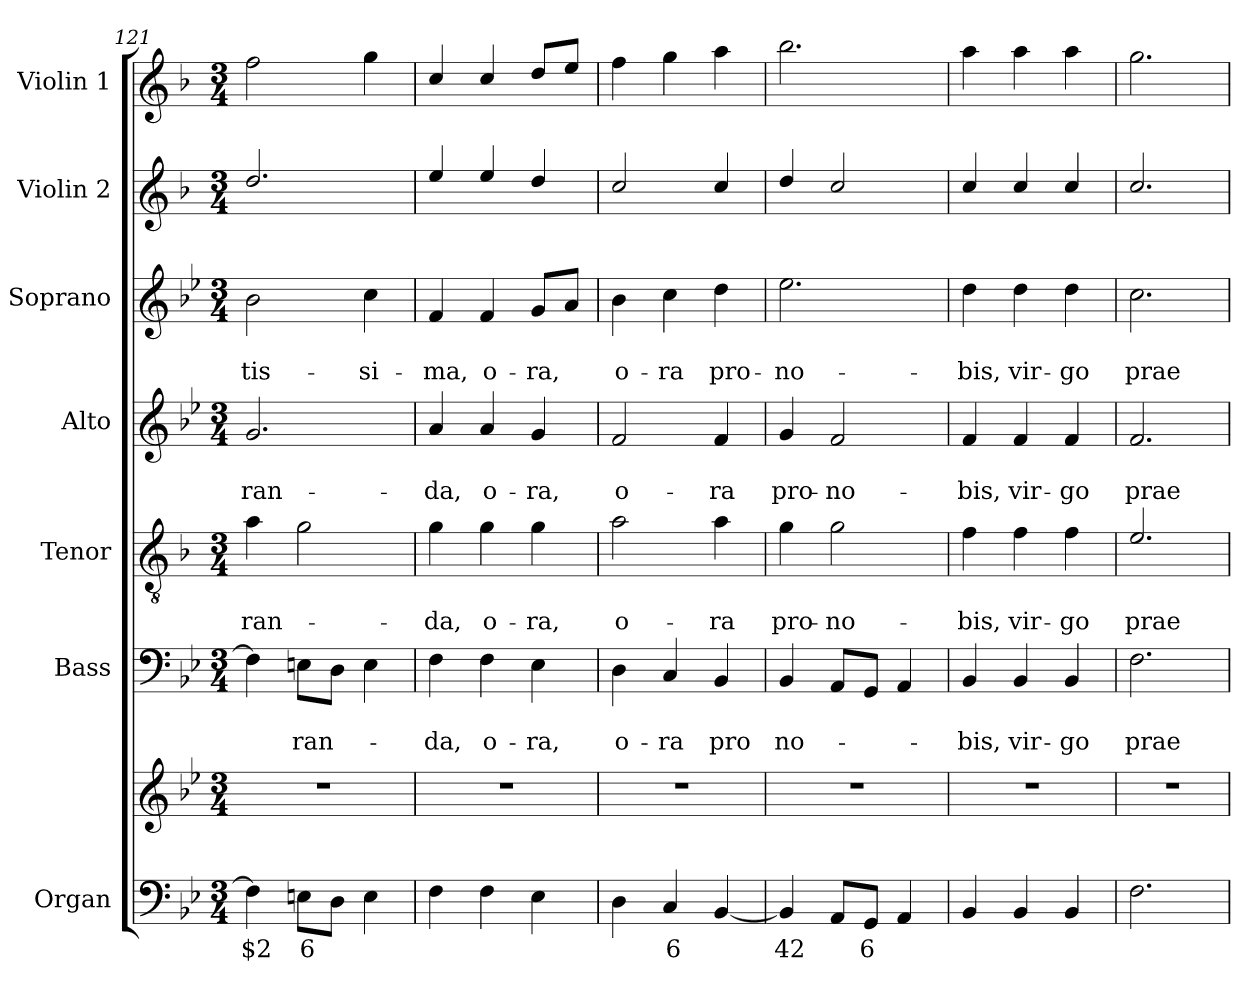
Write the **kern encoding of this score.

**kern	**text	**kern	**kern	**text	**text	**kern	**text	**text	**kern	**text	**text	**kern	**text	**text	**kern	**kern
*part7	*part7	*part7	*part6	*part6	*part6	*part5	*part5	*part5	*part4	*part4	*part4	*part3	*part3	*part3	*part2	*part1
*staff8	*staff8	*staff7	*staff6	*staff6	*staff6	*staff5	*staff5	*staff5	*staff4	*staff4	*staff4	*staff3	*staff3	*staff3	*staff2	*staff1
*I"Organ	*	*	*I"Bass	*	*	*I"Tenor	*	*	*I"Alto	*	*	*I"Soprano	*	*	*I"Violin 2	*I"Violin 1
*I'Org.	*	*	*I'B	*	*	*I'T	*	*	*I'A	*	*	*I'S	*	*	*I'Vln. 2	*I'Vln. 1
*clefF4	*	*clefG2	*clefF4	*	*	*clefGv2	*	*	*clefG2	*	*	*clefG2	*	*	*clefG2	*clefG2
*	*	*	*	*	*	*ITrd4c7	*	*	*	*	*	*	*	*	*ITrd4c7	*ITrd4c7
*k[b-e-]	*	*k[b-e-]	*k[b-e-]	*	*	*k[b-e-]	*	*	*k[b-e-]	*	*	*k[b-e-]	*	*	*k[b-e-]	*k[b-e-]
*B-:	*	*B-:	*B-:	*	*	*B-:	*	*	*B-:	*	*	*B-:	*	*	*B-:	*B-:
*M3/4	*	*M3/4	*M3/4	*	*	*M3/4	*	*	*M3/4	*	*	*M3/4	*	*	*M3/4	*M3/4
=121	=121	=121	=121	=121	=121	=121	=121	=121	=121	=121	=121	=121	=121	=121	=121	=121
!	!LO:LY:b	!	!	!	!	!	!	!	!	!	!	!	!	!	!	!
!	!	!	!	!	!	!	!	!LO:LY:b	!	!	!	!	!	!	!	!
!	!	!	!	!	!	!	!	!	!	!	!LO:LY:b	!	!	!	!	!
!	!	!	!	!	!	!	!	!	!	!	!	!	!	!LO:LY:b	!	!
4F\]	$2	2.r	4F\]	.	.	4d\	.	-ran-	2.g/	.	-ran-	2b-\	.	-tis-	2.g/	2b-\
!	!LO:LY:b	!	!	!	!	!	!	!	!	!	!	!	!	!	!	!
!	!	!	!	!	!LO:LY:b	!	!	!	!	!	!	!	!	!	!	!
8En\L	6	.	8En\L	.	-ran-	2c\	.	.	.	.	.	.	.	.	.	.
8D\J	.	.	8D\J	.	.	.	.	.	.	.	.	.	.	.	.	.
!	!	!	!	!	!	!	!	!	!	!	!	!	!	!LO:LY:b	!	!
4E\	.	.	4E\	.	.	.	.	.	.	.	.	4cc\	.	-si-	.	4cc\
=122	=122	=122	=122	=122	=122	=122	=122	=122	=122	=122	=122	=122	=122	=122	=122	=122
!	!	!	!	!	!LO:LY:b	!	!	!	!	!	!	!	!	!	!	!
!	!	!	!	!	!	!	!	!LO:LY:b	!	!	!	!	!	!	!	!
!	!	!	!	!	!	!	!	!	!	!	!LO:LY:b	!	!	!	!	!
!	!	!	!	!	!	!	!	!	!	!	!	!	!	!LO:LY:b	!	!
4F\	.	2.r	4F\	.	-da,	4c\	.	-da,	4a/	.	-da,	4f/	.	-ma,	4a/	4f/
!	!	!	!	!	!LO:LY:b	!	!	!	!	!	!	!	!	!	!	!
!	!	!	!	!	!	!	!	!LO:LY:b	!	!	!	!	!	!	!	!
!	!	!	!	!	!	!	!	!	!	!	!LO:LY:b	!	!	!	!	!
!	!	!	!	!	!	!	!	!	!	!	!	!	!	!LO:LY:b	!	!
4F\	.	.	4F\	.	o-	4c\	.	o-	4a/	.	o-	4f/	.	o-	4a/	4f/
!	!	!	!	!	!LO:LY:b	!	!	!	!	!	!	!	!	!	!	!
!	!	!	!	!	!	!	!	!LO:LY:b	!	!	!	!	!	!	!	!
!	!	!	!	!	!	!	!	!	!	!	!LO:LY:b	!	!	!	!	!
!	!	!	!	!	!	!	!	!	!	!	!	!	!	!LO:LY:b	!	!
4E-\	.	.	4E-\	.	-ra,	4c\	.	-ra,	4g/	.	-ra,	8g/L	.	-ra,	4g/	8g/L
.	.	.	.	.	.	.	.	.	.	.	.	8a/J	.	.	.	8a/J
=123	=123	=123	=123	=123	=123	=123	=123	=123	=123	=123	=123	=123	=123	=123	=123	=123
!	!	!	!	!	!LO:LY:b	!	!	!	!	!	!	!	!	!	!	!
!	!	!	!	!	!	!	!	!LO:LY:b	!	!	!	!	!	!	!	!
!	!	!	!	!	!	!	!	!	!	!	!LO:LY:b	!	!	!	!	!
!	!	!	!	!	!	!	!	!	!	!	!	!	!	!LO:LY:b	!	!
4D\	.	2.r	4D\	.	o-	2d\	.	o-	2f/	.	o-	4b-\	.	o-	2f/	4b-\
!	!LO:LY:b	!	!	!	!	!	!	!	!	!	!	!	!	!	!	!
!	!	!	!	!	!LO:LY:b	!	!	!	!	!	!	!	!	!	!	!
!	!	!	!	!	!	!	!	!	!	!	!	!	!	!LO:LY:b	!	!
4C/	6	.	4C/	.	-ra	.	.	.	.	.	.	4cc\	.	-ra	.	4cc\
!	!	!	!	!	!LO:LY:b	!	!	!	!	!	!	!	!	!	!	!
!	!	!	!	!	!	!	!	!LO:LY:b	!	!	!	!	!	!	!	!
!	!	!	!	!	!	!	!	!	!	!	!LO:LY:b	!	!	!	!	!
!	!	!	!	!	!	!	!	!	!	!	!	!	!	!LO:LY:b	!	!
[4BB-/	.	.	4BB-/	.	pro	4d\	.	-ra	4f/	.	-ra	4dd\	.	pro-	4f/	4dd\
!!LO:LB:g=z
=124	=124	=124	=124	=124	=124	=124	=124	=124	=124	=124	=124	=124	=124	=124	=124	=124
!	!LO:LY:b	!	!	!	!	!	!	!	!	!	!	!	!	!	!	!
!	!	!	!	!	!LO:LY:b	!	!	!	!	!	!	!	!	!	!	!
!	!	!	!	!	!	!	!	!LO:LY:b	!	!	!	!	!	!	!	!
!	!	!	!	!	!	!	!	!	!	!	!LO:LY:b	!	!	!	!	!
!	!	!	!	!	!	!	!	!	!	!	!	!	!	!LO:LY:b	!	!
4BB-/]	42	2.r	4BB-/	.	no-	4c\	.	pro-	4g/	.	pro-	2.ee-\	.	-no-	4g/	2.ee-\
!	!	!	!	!	!	!	!	!LO:LY:b	!	!	!	!	!	!	!	!
!	!	!	!	!	!	!	!	!	!	!	!LO:LY:b	!	!	!	!	!
8AA/L	.	.	8AA/L	.	.	2c\	.	-no-	2f/	.	-no-	.	.	.	2f/	.
!	!LO:LY:b	!	!	!	!	!	!	!	!	!	!	!	!	!	!	!
8GG/J	6	.	8GG/J	.	.	.	.	.	.	.	.	.	.	.	.	.
4AA/	.	.	4AA/	.	.	.	.	.	.	.	.	.	.	.	.	.
=125	=125	=125	=125	=125	=125	=125	=125	=125	=125	=125	=125	=125	=125	=125	=125	=125
!	!	!	!	!	!LO:LY:b	!	!	!	!	!	!	!	!	!	!	!
!	!	!	!	!	!	!	!	!LO:LY:b	!	!	!	!	!	!	!	!
!	!	!	!	!	!	!	!	!	!	!	!LO:LY:b	!	!	!	!	!
!	!	!	!	!	!	!	!	!	!	!	!	!	!	!LO:LY:b	!	!
4BB-/	.	2.r	4BB-/	.	-bis,	4B-\	.	-bis,	4f/	.	-bis,	4dd\	.	-bis,	4f/	4dd\
!	!	!	!	!	!LO:LY:b	!	!	!	!	!	!	!	!	!	!	!
!	!	!	!	!	!	!	!	!LO:LY:b	!	!	!	!	!	!	!	!
!	!	!	!	!	!	!	!	!	!	!	!LO:LY:b	!	!	!	!	!
!	!	!	!	!	!	!	!	!	!	!	!	!	!	!LO:LY:b	!	!
4BB-/	.	.	4BB-/	.	vir-	4B-\	.	vir-	4f/	.	vir-	4dd\	.	vir-	4f/	4dd\
!	!	!	!	!	!LO:LY:b	!	!	!	!	!	!	!	!	!	!	!
!	!	!	!	!	!	!	!	!LO:LY:b	!	!	!	!	!	!	!	!
!	!	!	!	!	!	!	!	!	!	!	!LO:LY:b	!	!	!	!	!
!	!	!	!	!	!	!	!	!	!	!	!	!	!	!LO:LY:b	!	!
4BB-/	.	.	4BB-/	.	-go	4B-\	.	-go	4f/	.	-go	4dd\	.	-go	4f/	4dd\
=126	=126	=126	=126	=126	=126	=126	=126	=126	=126	=126	=126	=126	=126	=126	=126	=126
!	!	!	!	!	!LO:LY:b	!	!	!	!	!	!	!	!	!	!	!
!	!	!	!	!	!	!	!	!LO:LY:b	!	!	!	!	!	!	!	!
!	!	!	!	!	!	!	!	!	!	!	!LO:LY:b	!	!	!	!	!
!	!	!	!	!	!	!	!	!	!	!	!	!	!	!LO:LY:b	!	!
2.F\	.	2.r	2.F\	.	prae-	2.A/	.	prae-	2.f/	.	prae-	2.cc\	.	prae-	2.f/	2.cc\
=	=	=	=	=	=	=	=	=	=	=	=	=	=	=	=	=
*-	*-	*-	*-	*-	*-	*-	*-	*-	*-	*-	*-	*-	*-	*-	*-	*-
